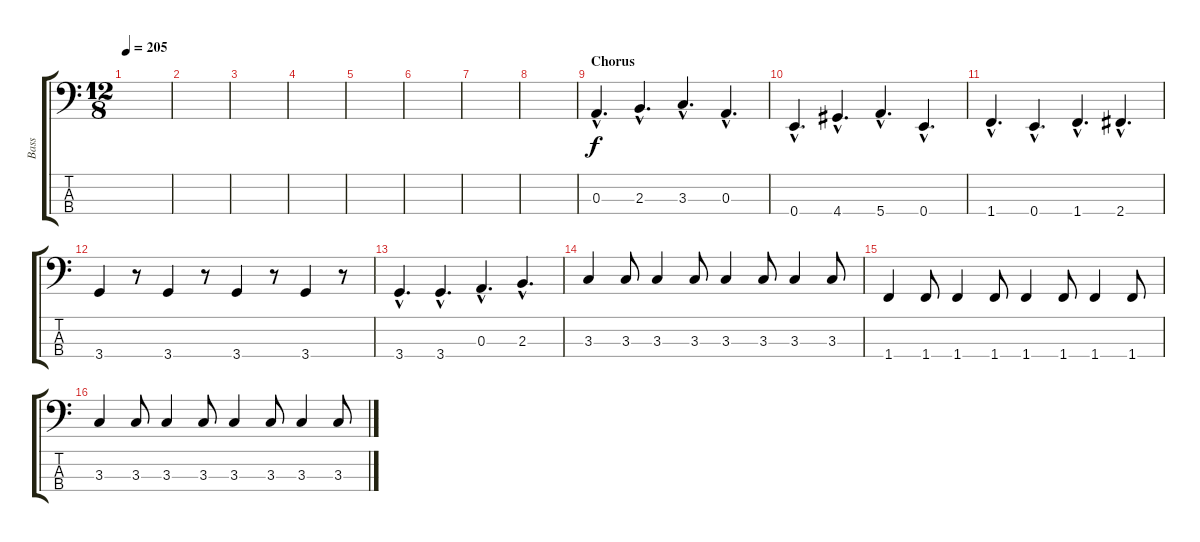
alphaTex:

\track ("Bass" "Bass") {instrument acousticguitarnylon}
\staff {score tabs}
\tuning (G2 D2 A1 E1) {hide}
\ts (12 8)
\tempo 205
\clef f4
\ks c
|
|
|
|
|
|
|
|
\section ("" "Chorus")
0.3{hac}.4{d} 2.3{hac}.4{d} 3.3{hac}.4{d} 0.3{hac}.4{d} |
0.4{hac}.4{d} 4.4{hac}.4{d} 5.4{hac}.4{d} 0.4{hac}.4{d} |
1.4{hac}.4{d} 0.4{hac}.4{d} 1.4{hac}.4{d} 2.4{hac}.4{d} |
3.4.4 r.8 3.4.4 r.8 3.4.4 r.8 3.4.4 r.8 |
3.4{hac}.4{d} 3.4{hac}.4{d} 0.3{hac}.4{d} 2.3{hac}.4{d} |
3.3.4 3.3.8 3.3.4 3.3.8 3.3.4 3.3.8 3.3.4 3.3.8 |
1.4.4 1.4.8 1.4.4 1.4.8 1.4.4 1.4.8 1.4.4 1.4.8 |
3.3.4 3.3.8 3.3.4 3.3.8 3.3.4 3.3.8 3.3.4 3.3.8
